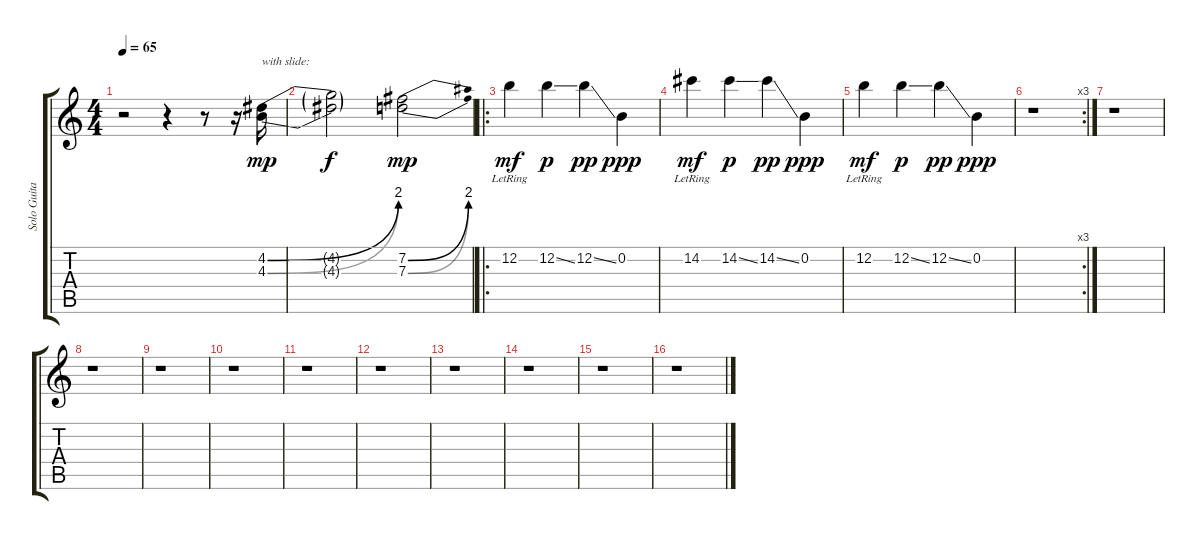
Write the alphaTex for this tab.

\track ("Solo Guitar" "Solo Guita") {instrument distortionguitar}
\staff {score tabs}
\tuning (E4 B3 G3 D3 A2 E2) {hide}
\ts (4 4)
\tempo 65
\clef g2
\ks c
r.2{dy mp instrument electricguitarjazz} r.4 r.8 r.16 (4.2{be (bend 0 0 60 8)} 4.3{be (bend 0 0 60 8)}).16{txt "with slide:"} |
(4.2{t} 4.3{t}).2{dy f} (7.2{be (bend 0 0 60 8)} 7.3{be (bend 0 0 60 8)}).2{dy mp} |
\ro
12.2{lr}.4{dy mf} 12.2{ss}.4{dy p balance 16} 12.2{ss}.4{dy pp balance 0} 0.2.4{dy ppp} |
14.2{lr}.4{dy mf balance 8} 14.2{ss}.4{dy p balance 16} 14.2{ss}.4{dy pp balance 0} 0.2.4{dy ppp} |
12.2{lr}.4{dy mf balance 8} 12.2{ss}.4{dy p balance 16} 12.2{ss}.4{dy pp balance 0} 0.2.4{dy ppp} |
\rc 3
r.1 |
r.1 |
r.1 |
r.1 |
r.1 |
r.1 |
r.1 |
r.1 |
r.1 |
r.1 |
r.1
